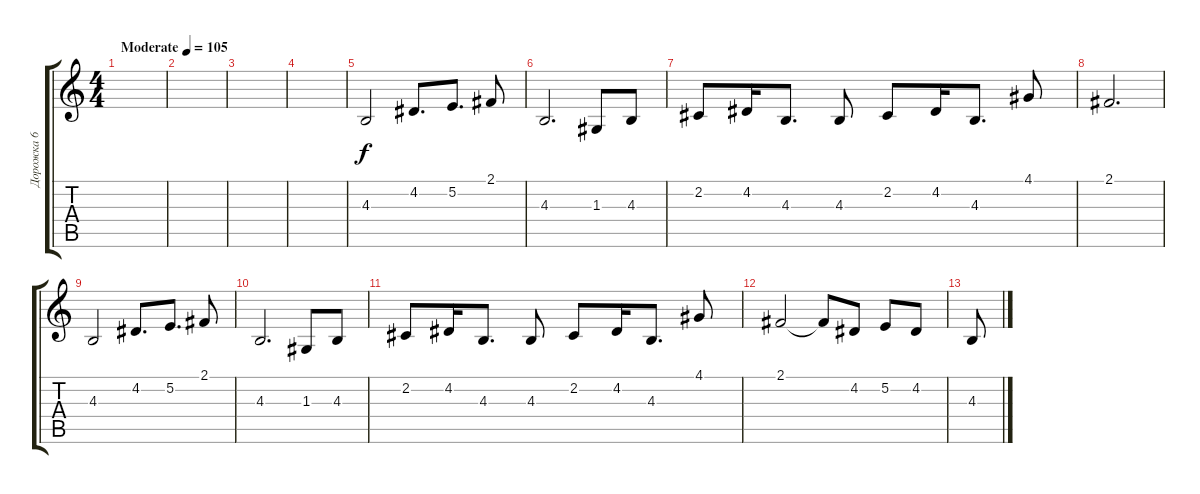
\track ("Дорожка 6" "Дорожка 6") {instrument trombone}
\staff {score tabs}
\tuning (E4 B3 G3 D3 A2 E2) {hide}
\ts (4 4)
\tempo (105 "Moderate")
\clef g2
\ks c
|
|
|
|
4.3.2 4.2.8{d} 5.2.8{d} 2.1.8 |
4.3.2{d} 1.3.8 4.3.8 |
2.2.8 4.2.16 4.3.8{d} 4.3.8 2.2.8 4.2.16 4.3.8{d} 4.1.8 |
2.1.2{d} |
4.3.2 4.2.8{d} 5.2.8{d} 2.1.8 |
4.3.2{d} 1.3.8 4.3.8 |
2.2.8 4.2.16 4.3.8{d} 4.3.8 2.2.8 4.2.16 4.3.8{d} 4.1.8 |
2.1.2 2.1{t}.8 4.2.8 5.2.8 4.2.8 |
4.3.8
